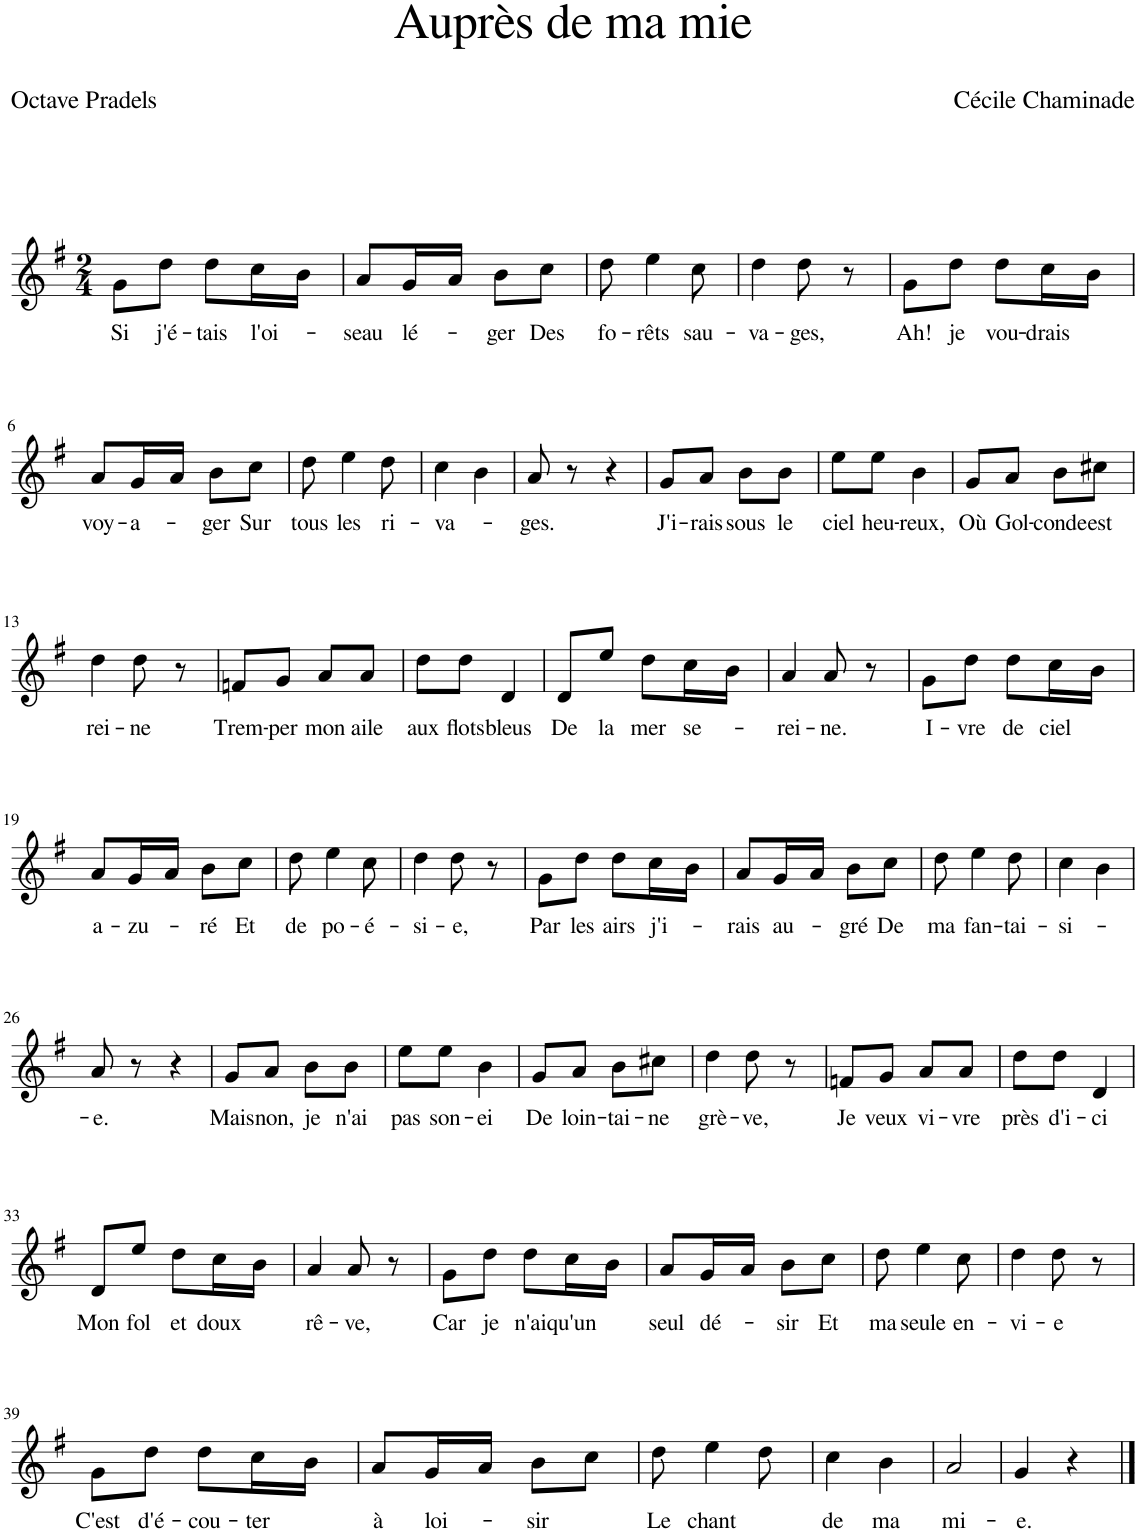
**kern	**text
*part1	*part1
*staff1	*staff1
*I"Piano	*
*I'Pno	*
*clefG2	*
*k[f#]	*
*M2/4	*
=1	=1
!	!LO:LY:b
8g\L	Si
!	!LO:LY:b
8dd\J	j'é-
!	!LO:LY:b
8dd\L	-tais
!	!LO:LY:b
16cc\L	l'oi-
16b\JJ	.
=2	=2
!	!LO:LY:b
8a/L	-seau
!	!LO:LY:b
16g/L	lé-
16a/JJ	.
!	!LO:LY:b
8b\L	-ger
!	!LO:LY:b
8cc\J	Des
=3	=3
!	!LO:LY:b
8dd\	fo-
!	!LO:LY:b
4ee\	-rêts
!	!LO:LY:b
8cc\	sau-
=4	=4
!	!LO:LY:b
4dd\	-va-
!	!LO:LY:b
8dd\	-ges,
8r	.
=5	=5
!	!LO:LY:b
8g\L	Ah!
!	!LO:LY:b
8dd\J	je
!	!LO:LY:b
8dd\L	vou-
!	!LO:LY:b
16cc\L	-drais
16b\JJ	.
!!LO:LB:g=z
=6	=6
!	!LO:LY:b
8a/L	voy-
!	!LO:LY:b
16g/L	-a-
16a/JJ	.
!	!LO:LY:b
8b\L	-ger
!	!LO:LY:b
8cc\J	Sur
=7	=7
!	!LO:LY:b
8dd\	tous
!	!LO:LY:b
4ee\	les
!	!LO:LY:b
8dd\	ri-
=8	=8
!	!LO:LY:b
4cc\	-va-
4b\	.
=9	=9
!	!LO:LY:b
8a/	-ges.
8r	.
4r	.
=10	=10
!	!LO:LY:b
8g/L	J'i-
!	!LO:LY:b
8a/J	-rais
!	!LO:LY:b
8b\L	sous
!	!LO:LY:b
8b\J	le
=11	=11
!	!LO:LY:b
8ee\L	ciel
!	!LO:LY:b
8ee\J	heu-
!	!LO:LY:b
4b\	reux,
=12	=12
!	!LO:LY:b
8g/L	Où
!	!LO:LY:b
8a/J	Gol-
!	!LO:LY:b
8b\L	-conde
!	!LO:LY:b
8cc#X\J	est
!!LO:LB:g=z
=13	=13
!	!LO:LY:b
4dd\	rei-
!	!LO:LY:b
8dd\	-ne
8r	.
=14	=14
!	!LO:LY:b
8fn/L	Trem-
!	!LO:LY:b
8g/J	-per
!	!LO:LY:b
8a/L	mon
!	!LO:LY:b
8a/J	aile
=15	=15
!	!LO:LY:b
8dd\L	aux
!	!LO:LY:b
8dd\J	flots
!	!LO:LY:b
4d/	bleus
=16	=16
!	!LO:LY:b
8d/L	De
!	!LO:LY:b
8ee/J	la
!	!LO:LY:b
8dd\L	mer
!	!LO:LY:b
16cc\L	se-
16b\JJ	.
=17	=17
!	!LO:LY:b
4a/	-rei-
!	!LO:LY:b
8a/	-ne.
8r	.
=18	=18
!	!LO:LY:b
8g\L	I-
!	!LO:LY:b
8dd\J	-vre
!	!LO:LY:b
8dd\L	de
!	!LO:LY:b
16cc\L	ciel
16b\JJ	.
!!LO:LB:g=z
=19	=19
!	!LO:LY:b
8a/L	a-
!	!LO:LY:b
16g/L	-zu-
16a/JJ	.
!	!LO:LY:b
8b\L	-ré
!	!LO:LY:b
8cc\J	Et
=20	=20
!	!LO:LY:b
8dd\	de
!	!LO:LY:b
4ee\	po-
!	!LO:LY:b
8cc\	-é-
=21	=21
!	!LO:LY:b
4dd\	-si-
!	!LO:LY:b
8dd\	-e,
8r	.
=22	=22
!	!LO:LY:b
8g\L	Par
!	!LO:LY:b
8dd\J	les
!	!LO:LY:b
8dd\L	airs
!	!LO:LY:b
16cc\L	j'i-
16b\JJ	.
=23	=23
!	!LO:LY:b
8a/L	-rais
!	!LO:LY:b
16g/L	au-
16a/JJ	.
!	!LO:LY:b
8b\L	-gré
!	!LO:LY:b
8cc\J	De
=24	=24
!	!LO:LY:b
8dd\	ma
!	!LO:LY:b
4ee\	fan-
!	!LO:LY:b
8dd\	-tai-
=25	=25
!	!LO:LY:b
4cc\	-si-
4b\	.
!!LO:LB:g=z
=26	=26
!	!LO:LY:b
8a/	-e.
8r	.
4r	.
=27	=27
!	!LO:LY:b
8g/L	Mais
!	!LO:LY:b
8a/J	non,
!	!LO:LY:b
8b\L	je
!	!LO:LY:b
8b\J	n'ai
=28	=28
!	!LO:LY:b
8ee\L	pas
!	!LO:LY:b
8ee\J	son-
!	!LO:LY:b
4b\	-ei
=29	=29
!	!LO:LY:b
8g/L	De
!	!LO:LY:b
8a/J	loin-
!	!LO:LY:b
8b\L	-tai-
!	!LO:LY:b
8cc#X\J	-ne
=30	=30
!	!LO:LY:b
4dd\	grè-
!	!LO:LY:b
8dd\	-ve,
8r	.
=31	=31
!	!LO:LY:b
8fn/L	Je
!	!LO:LY:b
8g/J	veux
!	!LO:LY:b
8a/L	vi-
!	!LO:LY:b
8a/J	-vre
=32	=32
!	!LO:LY:b
8dd\L	près
!	!LO:LY:b
8dd\J	d'i-
!	!LO:LY:b
4d/	-ci
!!LO:LB:g=z
=33	=33
!	!LO:LY:b
8d/L	Mon
!	!LO:LY:b
8ee/J	fol
!	!LO:LY:b
8dd\L	et
!	!LO:LY:b
16cc\L	doux
16b\JJ	.
=34	=34
!	!LO:LY:b
4a/	rê-
!	!LO:LY:b
8a/	-ve,
8r	.
=35	=35
!	!LO:LY:b
8g\L	Car
!	!LO:LY:b
8dd\J	je
!	!LO:LY:b
8dd\L	n'ai
!	!LO:LY:b
16cc\L	qu'un
16b\JJ	.
=36	=36
!	!LO:LY:b
8a/L	seul
!	!LO:LY:b
16g/L	dé-
16a/JJ	.
!	!LO:LY:b
8b\L	-sir
!	!LO:LY:b
8cc\J	Et
=37	=37
!	!LO:LY:b
8dd\	ma
!	!LO:LY:b
4ee\	seule
!	!LO:LY:b
8cc\	en-
=38	=38
!	!LO:LY:b
4dd\	-vi-
!	!LO:LY:b
8dd\	-e
8r	.
!!LO:LB:g=z
=39	=39
!	!LO:LY:b
8g\L	C'est
!	!LO:LY:b
8dd\J	d'é-
!	!LO:LY:b
8dd\L	-cou-
!	!LO:LY:b
16cc\L	-ter
16b\JJ	.
=40	=40
!	!LO:LY:b
8a/L	à
!	!LO:LY:b
16g/L	loi-
16a/JJ	.
!	!LO:LY:b
8b\L	-sir
8cc\J	.
=41	=41
!	!LO:LY:b
8dd\	Le
!	!LO:LY:b
4ee\	chant
8dd\	.
=42	=42
!	!LO:LY:b
4cc\	de
!	!LO:LY:b
4b\	ma
=43	=43
!	!LO:LY:b
2a/	mi-
=44	=44
!	!LO:LY:b
4g/	-e.
4r	.
==	==
*-	*-
